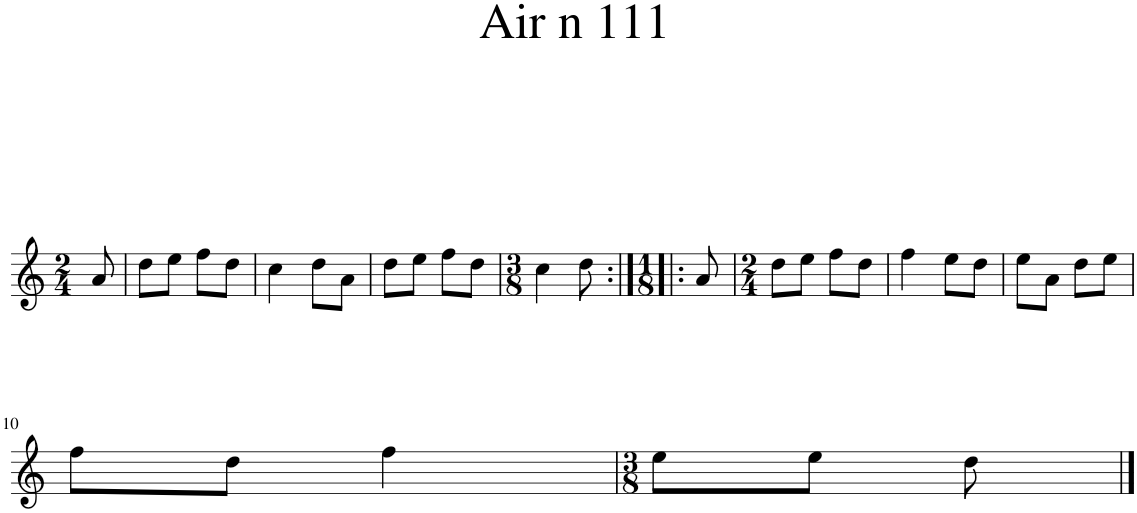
**kern
*part1
*staff1
*I"Piano
*I'Pno.
*clefG2
*k[]
*M2/4
=1
8a/
=2
8dd\L
8ee\J
8ff\L
8dd\J
=3
4cc\
8dd\L
8a\J
=4
8dd\L
8ee\J
8ff\L
8dd\J
=5
*M3/8
4cc\
8dd\
=6:|!|:
*M1/8
8a/
=7
*M2/4
8dd\L
8ee\J
8ff\L
8dd\J
=8
4ff\
8ee\L
8dd\J
=9
8ee\L
8a\J
8dd\L
8ee\J
!!LO:LB:g=z
=10
8ff\L
8dd\J
4ff\
=11
*M3/8
8ee\L
8ee\J
8dd\
==
*-
